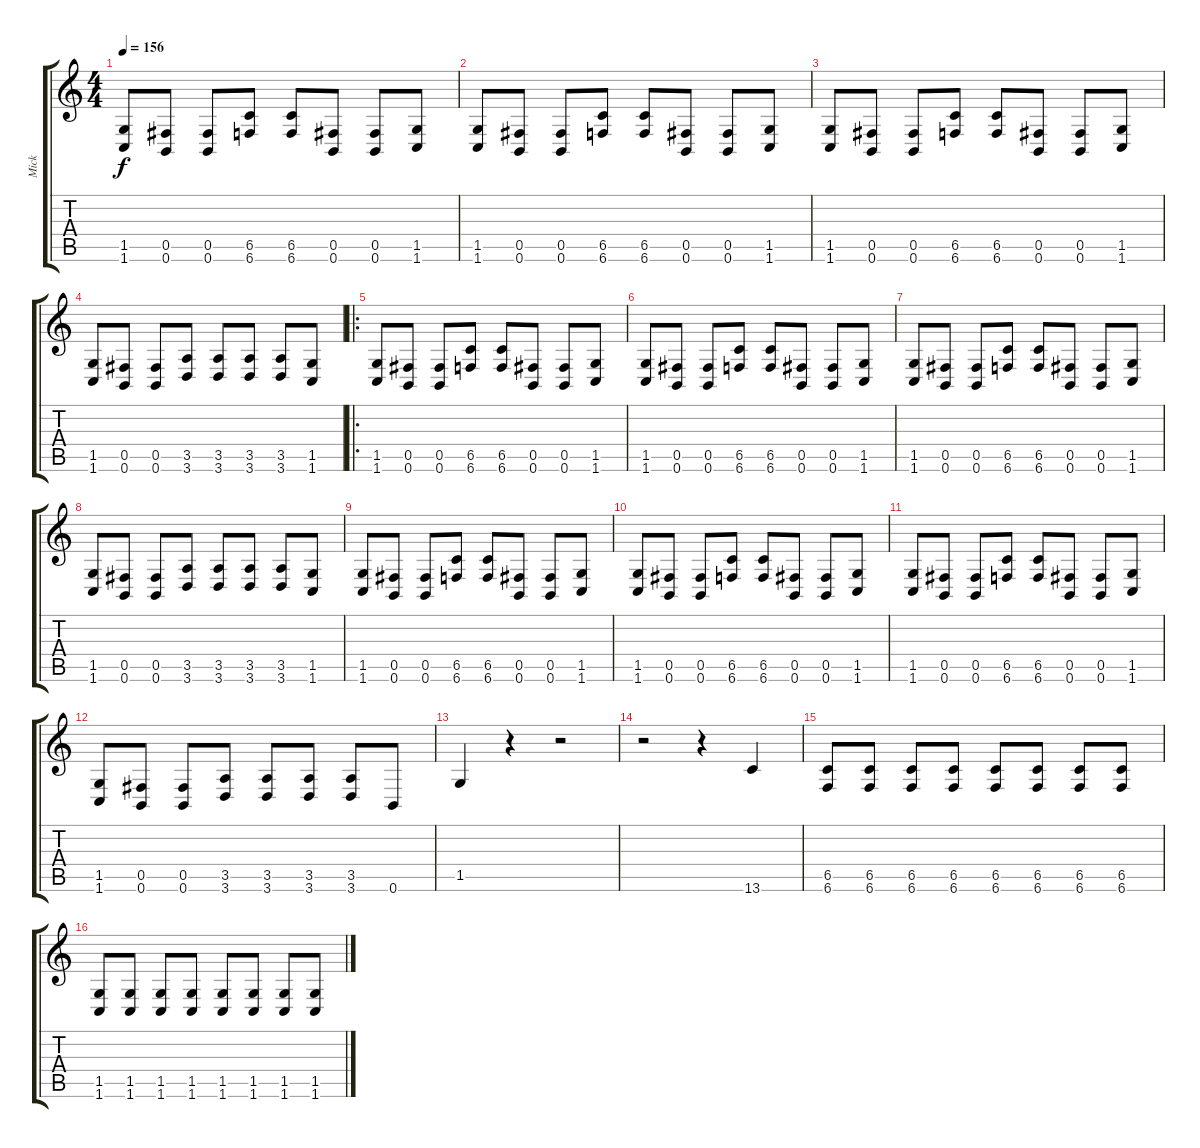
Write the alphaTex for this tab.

\track ("Mick" "Mick") {instrument distortionguitar}
\staff {score tabs}
\tuning (Db4 Ab3 E3 B2 Gb2 B1) {hide}
\ts (4 4)
\tempo 156
\clef g2
\ks c
(1.5 1.6).8{dy f} (0.5 0.6).8 (0.5 0.6).8 (6.5 6.6).8 (6.5 6.6).8 (0.5 0.6).8 (0.5 0.6).8 (1.5 1.6).8 |
(1.5 1.6).8 (0.5 0.6).8 (0.5 0.6).8 (6.5 6.6).8 (6.5 6.6).8 (0.5 0.6).8 (0.5 0.6).8 (1.5 1.6).8 |
(1.5 1.6).8 (0.5 0.6).8 (0.5 0.6).8 (6.5 6.6).8 (6.5 6.6).8 (0.5 0.6).8 (0.5 0.6).8 (1.5 1.6).8 |
(1.5 1.6).8 (0.5 0.6).8 (0.5 0.6).8 (3.5 3.6).8 (3.5 3.6).8 (3.5 3.6).8 (3.5 3.6).8 (1.5 1.6).8 |
\ro
(1.5 1.6).8 (0.5 0.6).8 (0.5 0.6).8 (6.5 6.6).8 (6.5 6.6).8 (0.5 0.6).8 (0.5 0.6).8 (1.5 1.6).8 |
(1.5 1.6).8 (0.5 0.6).8 (0.5 0.6).8 (6.5 6.6).8 (6.5 6.6).8 (0.5 0.6).8 (0.5 0.6).8 (1.5 1.6).8 |
(1.5 1.6).8 (0.5 0.6).8 (0.5 0.6).8 (6.5 6.6).8 (6.5 6.6).8 (0.5 0.6).8 (0.5 0.6).8 (1.5 1.6).8 |
(1.5 1.6).8 (0.5 0.6).8 (0.5 0.6).8 (3.5 3.6).8 (3.5 3.6).8 (3.5 3.6).8 (3.5 3.6).8 (1.5 1.6).8 |
(1.5 1.6).8 (0.5 0.6).8 (0.5 0.6).8 (6.5 6.6).8 (6.5 6.6).8 (0.5 0.6).8 (0.5 0.6).8 (1.5 1.6).8 |
(1.5 1.6).8 (0.5 0.6).8 (0.5 0.6).8 (6.5 6.6).8 (6.5 6.6).8 (0.5 0.6).8 (0.5 0.6).8 (1.5 1.6).8 |
(1.5 1.6).8 (0.5 0.6).8 (0.5 0.6).8 (6.5 6.6).8 (6.5 6.6).8 (0.5 0.6).8 (0.5 0.6).8 (1.5 1.6).8 |
(1.5 1.6).8 (0.5 0.6).8 (0.5 0.6).8 (3.5 3.6).8 (3.5 3.6).8 (3.5 3.6).8 (3.5 3.6).8 0.6.8 |
1.5.4 r.4 r.2 |
r.2 r.4 13.6.4 |
(6.5 6.6).8 (6.5 6.6).8 (6.5 6.6).8 (6.5 6.6).8 (6.5 6.6).8 (6.5 6.6).8 (6.5 6.6).8 (6.5 6.6).8 |
(1.5 1.6).8 (1.5 1.6).8 (1.5 1.6).8 (1.5 1.6).8 (1.5 1.6).8 (1.5 1.6).8 (1.5 1.6).8 (1.5 1.6).8
